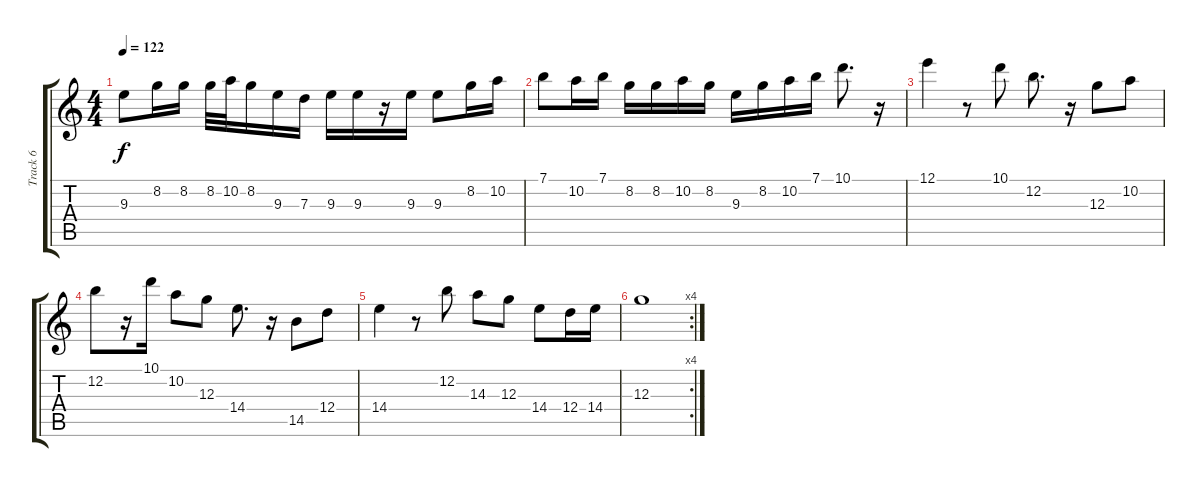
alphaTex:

\track ("Track 6" "Track 6") {instrument electricguitarclean}
\staff {score tabs}
\tuning (E4 B3 G3 D3 A2 E2) {hide}
\ts (4 4)
\tempo 122
\clef g2
\ks c
9.3.8{dy f volume 9 instrument electricguitarclean} 8.2.16 8.2.16 8.2.32 10.2.32 8.2.16 9.3.16 7.3.16 9.3.16 9.3.16 r.16 9.3.16 9.3.8 8.2.16 10.2.16 |
7.1.8 10.2.16 7.1.16 8.2.16 8.2.16 10.2.16 8.2.16 9.3.16 8.2.16 10.2.16 7.1.16 10.1.8{d} r.16 |
12.1.4 r.8 10.1.8 12.2.8{d} r.16 12.3.8 10.2.8 |
12.2.8 r.16 10.1.16 10.2.8 12.3.8 14.4.8{d} r.16 14.5.8 12.4.8 |
14.4.4 r.8 12.2.8 14.3.8 12.3.8 14.4.8 12.4.16 14.4.16 |
\rc 4
12.3.1
